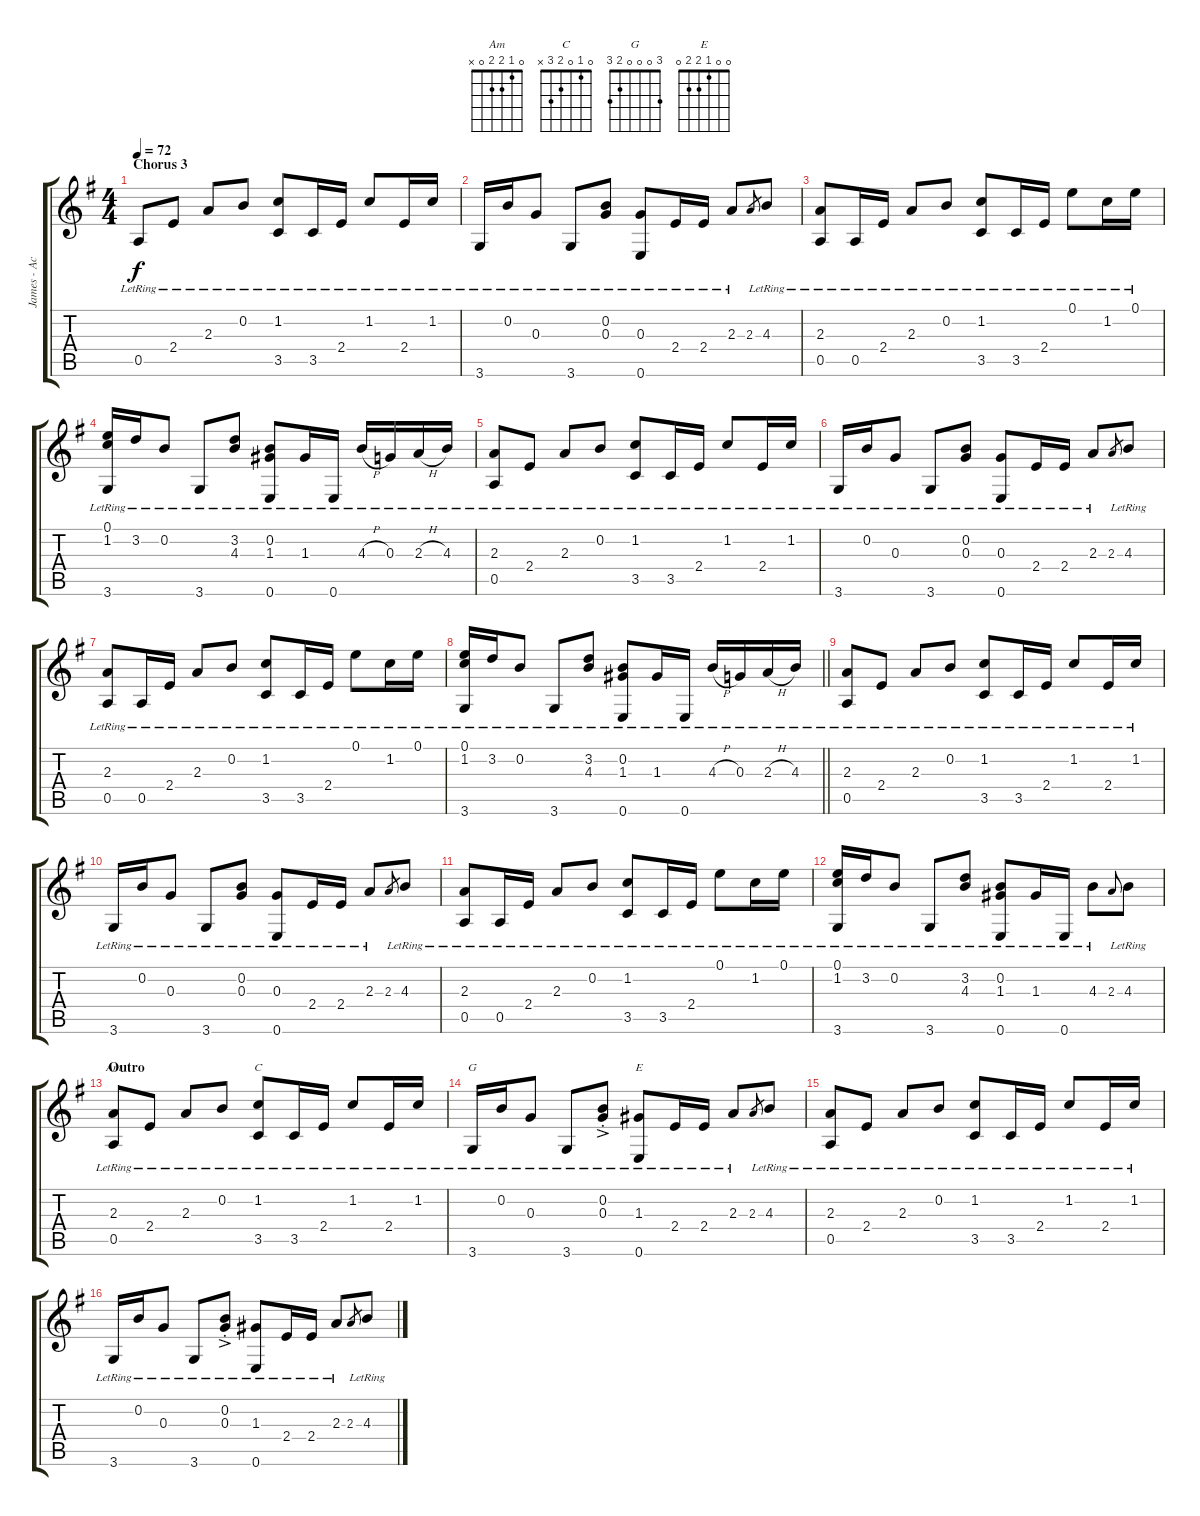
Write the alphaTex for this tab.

\track ("James - Acoustic L" "James - Ac") {instrument acousticguitarnylon}
\staff {score tabs}
\tuning (E4 B3 G3 D3 A2 E2) {hide}
\chord ("Am" 0 1 2 2 0 x)
\chord ("C" 0 1 0 2 3 x)
\chord ("G" 3 0 0 0 2 3)
\chord ("E" 0 0 1 2 2 0)
\ts (4 4)
\section ("" "Chorus 3")
\tempo 72
\clef g2
\ks eminor
0.5{lr}.8{dy f} 2.4{lr}.8 2.3{lr}.8 0.2{lr}.8 (1.2{lr} 3.5{lr}).8 3.5{lr}.16 2.4{lr}.16 1.2{lr}.8 2.4{lr}.16 1.2{lr}.16 |
3.6{lr}.16 0.2{lr}.16 0.3{lr}.8 3.6{lr}.8 (0.2{lr} 0.3{lr}).8 (0.3{lr} 0.6{lr}).8 2.4{lr}.16 2.4{lr}.16 2.3{lr}.8 2.3.8{gr} 4.3{lr}.8 |
(2.3{lr} 0.5{lr}).8 0.5{lr}.16 2.4{lr}.16 2.3{lr}.8 0.2{lr}.8 (1.2{lr} 3.5{lr}).8 3.5{lr}.16 2.4{lr}.16 0.1{lr}.8 1.2{lr}.16 0.1{lr}.16 |
(0.1{lr} 1.2{lr} 3.6{lr}).16 3.2{lr}.16 0.2{lr}.8 3.6{lr}.8 (3.2{lr} 4.3{lr}).8 (0.2{lr} 1.3{lr} 0.6{lr}).8 1.3{lr}.16 0.6{lr}.16 4.3{h lr}.16 0.3{lr}.16 2.3{h lr}.16 4.3{lr}.16 |
(2.3 0.5{lr}).8 2.4{lr}.8 2.3{lr}.8 0.2{lr}.8 (1.2{lr} 3.5{lr}).8 3.5{lr}.16 2.4{lr}.16 1.2{lr}.8 2.4{lr}.16 1.2{lr}.16 |
3.6{lr}.16 0.2{lr}.16 0.3{lr}.8 3.6{lr}.8 (0.2{lr} 0.3{lr}).8 (0.3{lr} 0.6{lr}).8 2.4{lr}.16 2.4{lr}.16 2.3{lr}.8 2.3.8{gr} 4.3{lr}.8 |
(2.3{lr} 0.5{lr}).8 0.5{lr}.16 2.4{lr}.16 2.3{lr}.8 0.2{lr}.8 (1.2{lr} 3.5{lr}).8 3.5{lr}.16 2.4{lr}.16 0.1{lr}.8 1.2{lr}.16 0.1{lr}.16 |
\barLineRight lightlight
(0.1{lr} 1.2{lr} 3.6{lr}).16 3.2{lr}.16 0.2{lr}.8 3.6{lr}.8 (3.2{lr} 4.3{lr}).8 (0.2{lr} 1.3{lr} 0.6{lr}).8 1.3{lr}.16 0.6{lr}.16 4.3{h lr}.16 0.3{lr}.16 2.3{h lr}.16 4.3{lr}.16 |
(2.3 0.5{lr}).8{volume 3} 2.4{lr}.8 2.3{lr}.8 0.2{lr}.8 (1.2{lr} 3.5{lr}).8 3.5{lr}.16 2.4{lr}.16 1.2{lr}.8 2.4{lr}.16 1.2{lr}.16 |
3.6{lr}.16 0.2{lr}.16 0.3{lr}.8 3.6{lr}.8 (0.2{lr} 0.3{lr}).8 (0.3{lr} 0.6{lr}).8 2.4{lr}.16 2.4{lr}.16 2.3{lr}.8 2.3.8{gr} 4.3{lr}.8 |
(2.3{lr} 0.5{lr}).8 0.5{lr}.16 2.4{lr}.16 2.3{lr}.8 0.2{lr}.8 (1.2{lr} 3.5{lr}).8 3.5{lr}.16 2.4{lr}.16 0.1{lr}.8 1.2{lr}.16 0.1{lr}.16 |
(0.1{lr} 1.2{lr} 3.6{lr}).16 3.2{lr}.16 0.2{lr}.8 3.6{lr}.8 (3.2{lr} 4.3{lr}).8 (0.2{lr} 1.3{lr} 0.6{lr}).8 1.3{lr}.16 0.6{lr}.16 4.3{lr}.8 2.3.8{gr onbeat} 4.3{lr}.8 |
\section ("" "Outro")
(2.3 0.5{lr}).8{ch "Am"} 2.4{lr}.8 2.3{lr}.8 0.2{lr}.8 (1.2{lr} 3.5{lr}).8{ch "C"} 3.5{lr}.16 2.4{lr}.16 1.2{lr}.8 2.4{lr}.16 1.2{lr}.16 |
3.6{lr}.16{ch "G"} 0.2{lr}.16 0.3{lr}.8 3.6{lr}.8 (0.2{lr} 0.3{ac st}).8 (1.3{lr} 0.6{lr}).8{ch "E"} 2.4{lr}.16 2.4{lr}.16 2.3{lr}.8 2.3.8{gr} 4.3{lr}.8 |
(2.3 0.5{lr}).8 2.4{lr}.8 2.3{lr}.8 0.2{lr}.8 (1.2{lr} 3.5{lr}).8 3.5{lr}.16 2.4{lr}.16 1.2{lr}.8 2.4{lr}.16 1.2{lr}.16 |
3.6{lr}.16 0.2{lr}.16 0.3{lr}.8 3.6{lr}.8 (0.2{lr} 0.3{ac st}).8 (1.3{lr} 0.6{lr}).8 2.4{lr}.16 2.4{lr}.16 2.3{lr}.8 2.3.8{gr} 4.3{lr}.8
